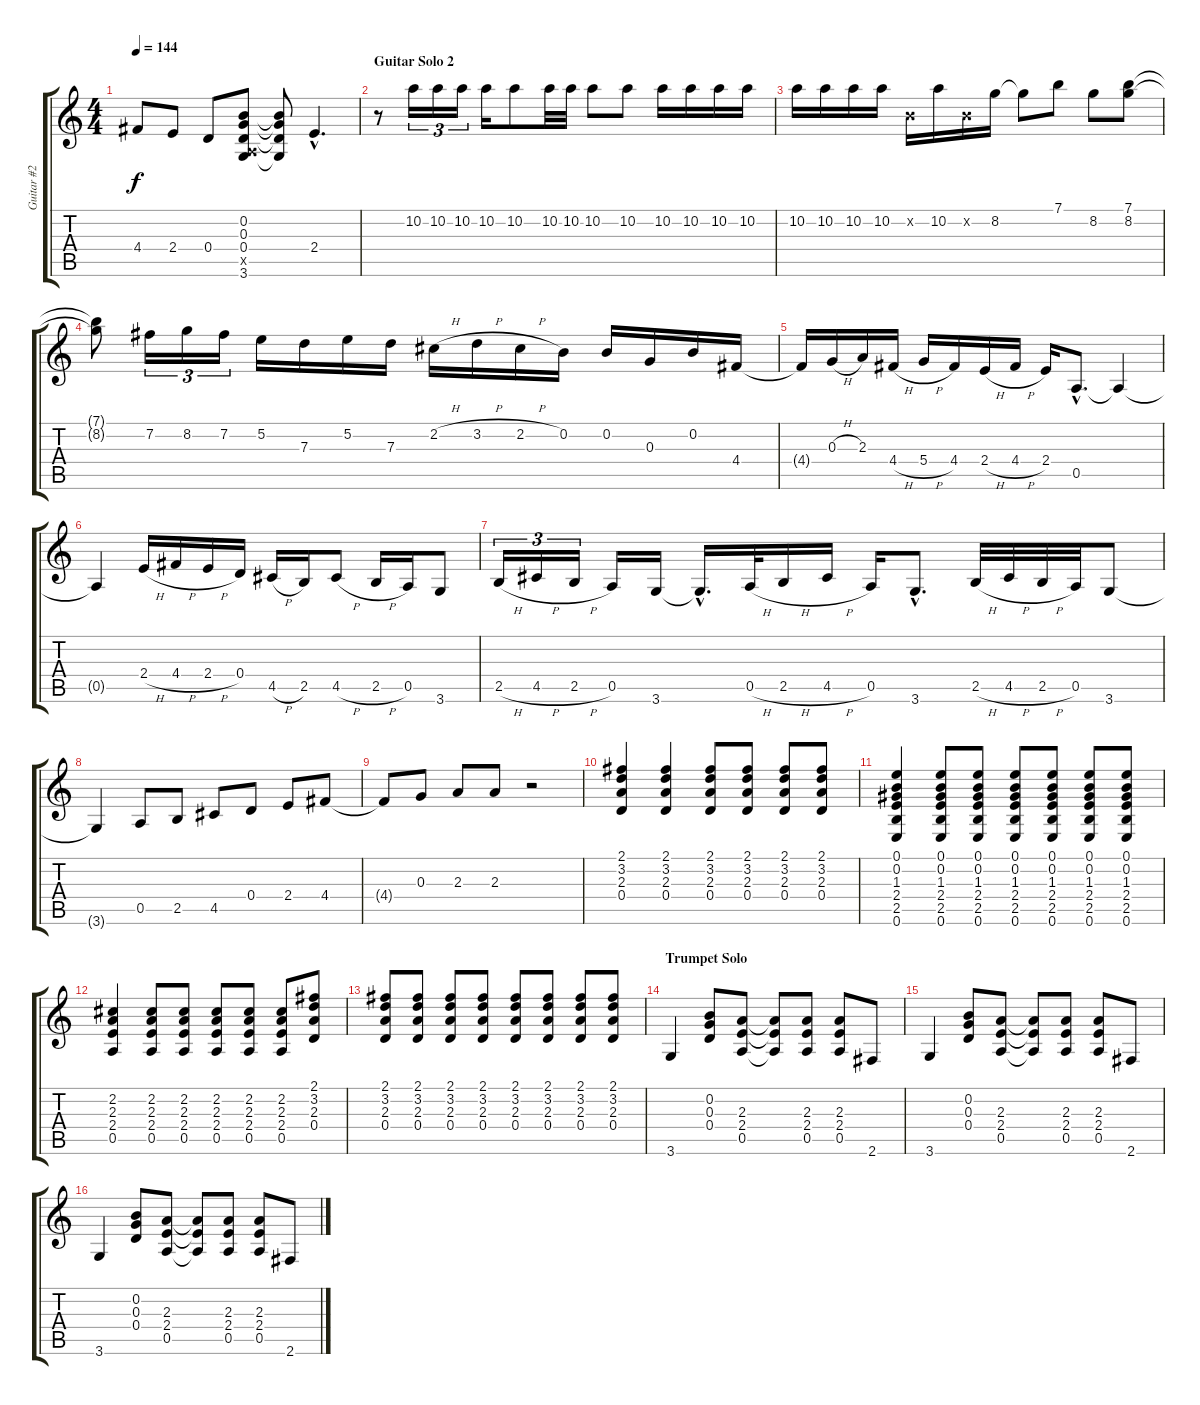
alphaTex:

\track ("Guitar #2 - 12 String" "Guitar #2 ") {instrument electricguitarclean}
\staff {score tabs}
\tuning (E4 B3 G3 D3 A2 E2) {hide}
\ts (4 4)
\tempo 144
\clef g2
\ks c
4.4{t}.8{dy f} 2.4.8 0.4.8 (0.2 0.3 0.4 0.5{x} 3.6).8 (0.2{t} 0.3{t} 0.4{t} 3.6{t}).8 2.4{hac}.4{d} |
\section ("" "Guitar Solo 2")
r.8 10.2.16{tu (3 2)} 10.2.16{tu (3 2)} 10.2.16{tu (3 2)} 10.2.16 10.2.8 10.2.32 10.2.32 10.2.8 10.2.8 10.2.16 10.2.16 10.2.16 10.2.16 |
10.2.16 10.2.16 10.2.16 10.2.16 0.2{x}.16 10.2.16 0.2{x}.16 8.2.16 8.2{t}.8 7.1.8 8.2.8 (7.1 8.2).8 |
(7.1{t} 8.2{t}).8 7.2.16{tu (3 2)} 8.2.16{tu (3 2)} 7.2.16{tu (3 2)} 5.2.16 7.3.16 5.2.16 7.3.16 2.2{h}.16 3.2{h}.16 2.2{h}.16 0.2.16 0.2.16 0.3.16 0.2.16 4.4.16 |
4.4{t}.16 0.3{h}.16 2.3.16 4.4{h}.16 5.4{h}.16 4.4.16 2.4{h}.16 4.4{h}.16 2.4.16 0.5{hac}.8{d} 0.5{t}.4 |
0.5{t}.4 2.4{h}.16 4.4{h}.16 2.4{h}.16 0.4.16 4.5{h}.16 2.5.16 4.5{h}.8 2.5{h}.16 0.5.16 3.6.8 |
2.5{h}.16{tu (3 2)} 4.5{h}.16{tu (3 2)} 2.5{h}.16{tu (3 2)} 0.5.16 3.6.16 3.6{hac t}.16{d} 0.5{h}.32 2.5{h}.16 4.5{h}.16 0.5.16 3.6{hac}.8{d} 2.5{h}.32 4.5{h}.32 2.5{h}.32 0.5.32 3.6.8 |
3.6{t}.4 0.5.8 2.5.8 4.5.8 0.4.8 2.4.8 4.4.8 |
4.4{t}.8 0.3.8 2.3.8 2.3.8 r.2 |
(2.1 3.2 2.3 0.4).4 (2.1 3.2 2.3 0.4).4 (2.1 3.2 2.3 0.4).8 (2.1 3.2 2.3 0.4).8 (2.1 3.2 2.3 0.4).8 (2.1 3.2 2.3 0.4).8 |
(0.1 0.2 1.3 2.4 2.5 0.6).4 (0.1 0.2 1.3 2.4 2.5 0.6).8 (0.1 0.2 1.3 2.4 2.5 0.6).8 (0.1 0.2 1.3 2.4 2.5 0.6).8 (0.1 0.2 1.3 2.4 2.5 0.6).8 (0.1 0.2 1.3 2.4 2.5 0.6).8 (0.1 0.2 1.3 2.4 2.5 0.6).8 |
(2.2 2.3 2.4 0.5).4 (2.2 2.3 2.4 0.5).8 (2.2 2.3 2.4 0.5).8 (2.2 2.3 2.4 0.5).8 (2.2 2.3 2.4 0.5).8 (2.2 2.3 2.4 0.5).8 (2.1 3.2 2.3 0.4).8 |
(2.1 3.2 2.3 0.4).8 (2.1 3.2 2.3 0.4).8 (2.1 3.2 2.3 0.4).8 (2.1 3.2 2.3 0.4).8 (2.1 3.2 2.3 0.4).8 (2.1 3.2 2.3 0.4).8 (2.1 3.2 2.3 0.4).8 (2.1 3.2 2.3 0.4).8 |
\section ("" "Trumpet Solo")
3.6.4 (0.2 0.3 0.4).8 (2.3 2.4 0.5).8 (2.3{t} 2.4{t} 0.5{t}).8 (2.3 2.4 0.5).8 (2.3 2.4 0.5).8 2.6.8 |
3.6.4 (0.2 0.3 0.4).8 (2.3 2.4 0.5).8 (2.3{t} 2.4{t} 0.5{t}).8 (2.3 2.4 0.5).8 (2.3 2.4 0.5).8 2.6.8 |
3.6.4 (0.2 0.3 0.4).8 (2.3 2.4 0.5).8 (2.3{t} 2.4{t} 0.5{t}).8 (2.3 2.4 0.5).8 (2.3 2.4 0.5).8 2.6.8
